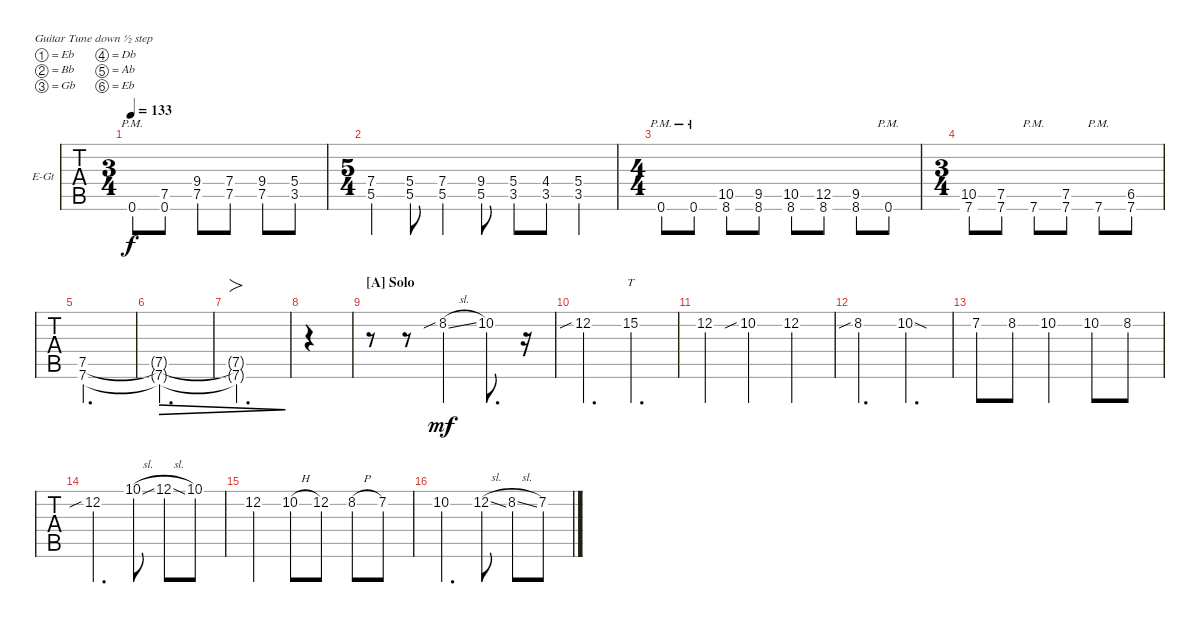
\bracketExtendMode groupsimilarinstruments
\firstSystemTrackNameOrientation horizontal
\otherSystemsTrackNameOrientation horizontal
\track ("Lead Guitar" "E-Gt") {instrument distortionguitar}
\staff {tabs}
\tuning (Eb4 Bb3 Gb3 Db3 Ab2 Eb2)
\ts (3 4)
\tempo 133
\clef g2
\ks c
0.6{pm}.8{dy f} (7.5 0.6).8 (7.5 9.4).8 (7.5 7.4).8 (7.5 9.4).8 (5.4 3.5).8 |
\ts (5 4)
(5.5 7.4).4 (5.5 5.4).8 (7.4 5.5).4 (5.5 9.4).8 (3.5 5.4).8 (3.5 4.4).8 (5.4 3.5).4 |
\ts (4 4)
0.6{pm}.8 0.6{pm}.8 (8.6 10.5).8 (8.6 9.5).8 (10.5 8.6).8 (12.5 8.6).8 (9.5 8.6).8 0.6{pm}.8 |
\ts (3 4)
(7.6 10.5).8 (7.5 7.6).8 7.6{pm}.8 (7.6 7.5).8 7.6{pm}.8 (6.5 7.6).8 |
(7.5 7.6).2{d} |
(7.6{t} 7.5{t}).2{d dec} |
(7.6{t} 7.5{t}).2{fo d dec} |
|
\section ("A" "Solo")
r.8 r.8 8.2{sib sl}.4{dy mf} 10.2.8{d} r.16 |
12.2{sib}.4{d} 15.2.4{tt d} |
12.2.4 10.2{sib}.4 12.2.4 |
8.2{sib}.4{d} 10.2{sod}.4{d} |
7.2.8 8.2.8 10.2.4 10.2.8 8.2.8 |
12.2{sib}.4{d} 10.1{sl}.8 12.1{sl}.8 10.1.8 |
12.2.4 10.2{h}.8 12.2.8 8.2{h}.8 7.2.8 |
10.2.4{d} 12.2{sl}.8 8.2{sl}.8 7.2.8
